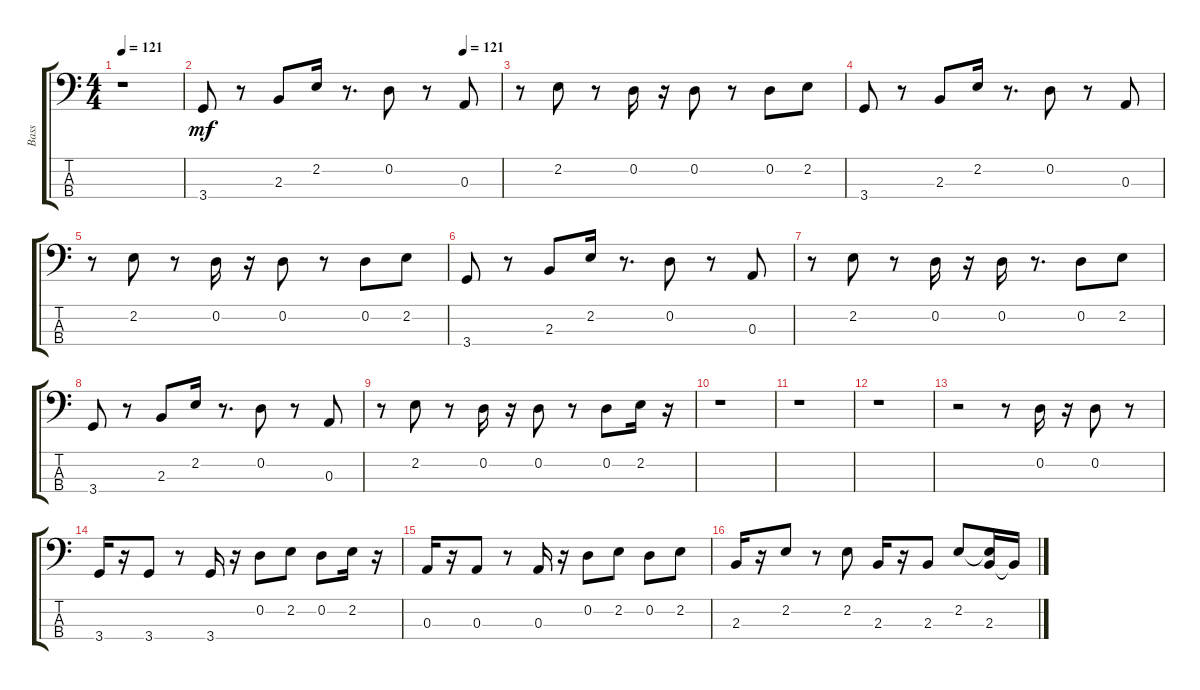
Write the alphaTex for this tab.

\track ("Bass" "Bass") {instrument electricbassfinger}
\staff {score tabs}
\tuning (G2 D2 A1 E1) {hide}
\ts (4 4)
\tempo 121
\clef f4
\ks c
r.1{dy mf instrument electricbassfinger} |
\tempo (121 0.875)
3.4.8 r.8 2.3.8 2.2.16 r.8{d} 0.2.8 r.8 0.3.8 |
r.8 2.2.8 r.8 0.2.16 r.16 0.2.8 r.8 0.2.8 2.2.8 |
3.4.8 r.8 2.3.8 2.2.16 r.8{d} 0.2.8 r.8 0.3.8 |
r.8 2.2.8 r.8 0.2.16 r.16 0.2.8 r.8 0.2.8 2.2.8 |
3.4.8 r.8 2.3.8 2.2.16 r.8{d} 0.2.8 r.8 0.3.8 |
r.8 2.2.8 r.8 0.2.16 r.16 0.2.16 r.8{d} 0.2.8 2.2.8 |
3.4.8 r.8 2.3.8 2.2.16 r.8{d} 0.2.8 r.8 0.3.8 |
r.8 2.2.8 r.8 0.2.16 r.16 0.2.8 r.8 0.2.8 2.2.16 r.16 |
r.1 |
r.1 |
r.1 |
r.2 r.8 0.2.16 r.16 0.2.8 r.8 |
3.4.16 r.16 3.4.8 r.8 3.4.16 r.16 0.2.8 2.2.8 0.2.8 2.2.16 r.16 |
0.3.16 r.16 0.3.8 r.8 0.3.16 r.16 0.2.8 2.2.8 0.2.8 2.2.8 |
2.3.16 r.16 2.2.8 r.8 2.2.8 2.3.16 r.16 2.3.8 2.2.8 (2.2{t} 2.3).16 2.3{t}.16
